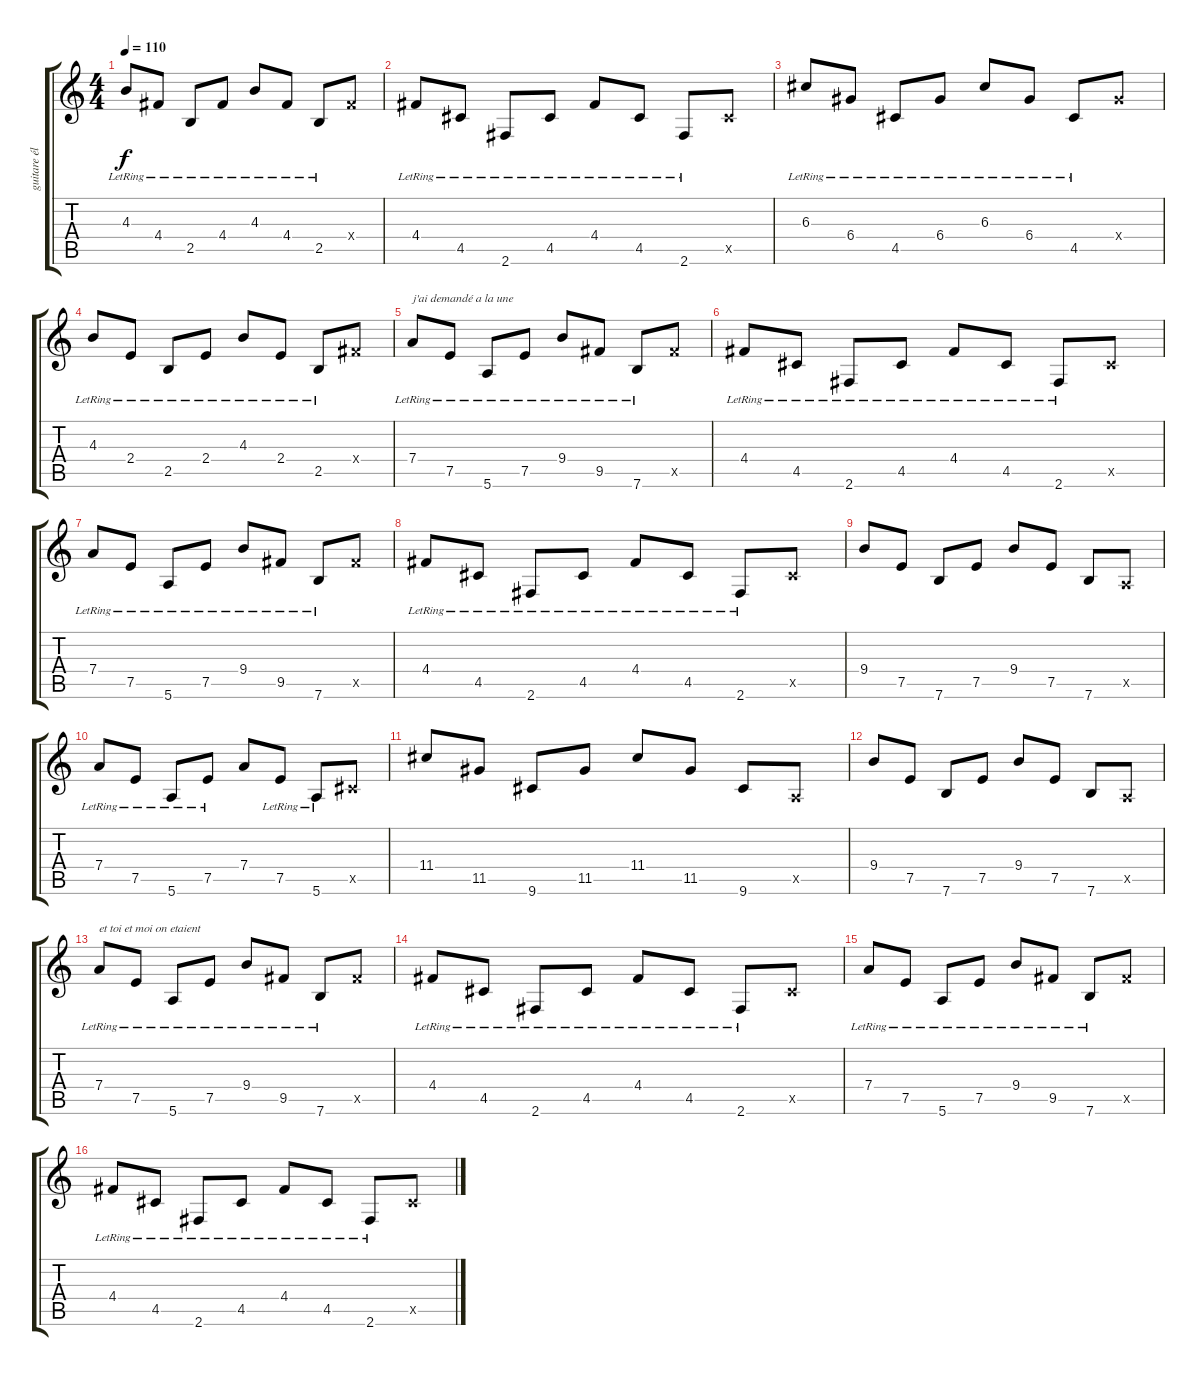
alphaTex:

\track ("guitare électrique" "guitare él") {instrument electricguitarmuted}
\staff {score tabs}
\tuning (E4 B3 G3 D3 A2 E2) {hide}
\ts (4 4)
\tempo 110
\clef g2
\ks c
4.3{lr}.8{dy f} 4.4{lr}.8 2.5{lr}.8 4.4{lr}.8 4.3{lr}.8 4.4{lr}.8 2.5{lr}.8 4.4{x}.8 |
4.4{lr}.8 4.5{lr}.8 2.6{lr}.8 4.5{lr}.8 4.4{lr}.8 4.5{lr}.8 2.6{lr}.8 4.5{x}.8 |
6.3{lr}.8 6.4{lr}.8 4.5{lr}.8 6.4{lr}.8 6.3{lr}.8 6.4{lr}.8 4.5{lr}.8 6.4{x}.8 |
4.3{lr}.8 2.4{lr}.8 2.5{lr}.8 2.4{lr}.8 4.3{lr}.8 2.4{lr}.8 2.5{lr}.8 4.4{x}.8 |
7.4{lr}.8{txt "j'ai demandé a la une "} 7.5{lr}.8 5.6{lr}.8 7.5{lr}.8 9.4{lr}.8 9.5{lr}.8 7.6{lr}.8 9.5{x}.8 |
4.4{lr}.8 4.5{lr}.8 2.6{lr}.8 4.5{lr}.8 4.4{lr}.8 4.5{lr}.8 2.6{lr}.8 4.5{x}.8 |
7.4{lr}.8 7.5{lr}.8 5.6{lr}.8 7.5{lr}.8 9.4{lr}.8 9.5{lr}.8 7.6{lr}.8 9.5{x}.8 |
4.4{lr}.8 4.5{lr}.8 2.6{lr}.8 4.5{lr}.8 4.4{lr}.8 4.5{lr}.8 2.6{lr}.8 4.5{x}.8 |
9.4.8 7.5.8 7.6.8 7.5.8 9.4.8 7.5.8 7.6.8 0.5{x}.8 |
7.4{lr}.8 7.5{lr}.8 5.6{lr}.8 7.5{lr}.8 7.4.8 7.5{lr}.8 5.6{lr}.8 4.5{x}.8 |
11.4.8 11.5.8 9.6.8 11.5.8 11.4.8 11.5.8 9.6.8 0.5{x}.8 |
9.4.8 7.5.8 7.6.8 7.5.8 9.4.8 7.5.8 7.6.8 0.5{x}.8 |
7.4{lr}.8{txt "et toi et moi on etaient"} 7.5{lr}.8 5.6{lr}.8 7.5{lr}.8 9.4{lr}.8 9.5{lr}.8 7.6{lr}.8 9.5{x}.8 |
4.4{lr}.8 4.5{lr}.8 2.6{lr}.8 4.5{lr}.8 4.4{lr}.8 4.5{lr}.8 2.6{lr}.8 4.5{x}.8 |
7.4{lr}.8 7.5{lr}.8 5.6{lr}.8 7.5{lr}.8 9.4{lr}.8 9.5{lr}.8 7.6{lr}.8 9.5{x}.8 |
4.4{lr}.8 4.5{lr}.8 2.6{lr}.8 4.5{lr}.8 4.4{lr}.8 4.5{lr}.8 2.6{lr}.8 4.5{x}.8
